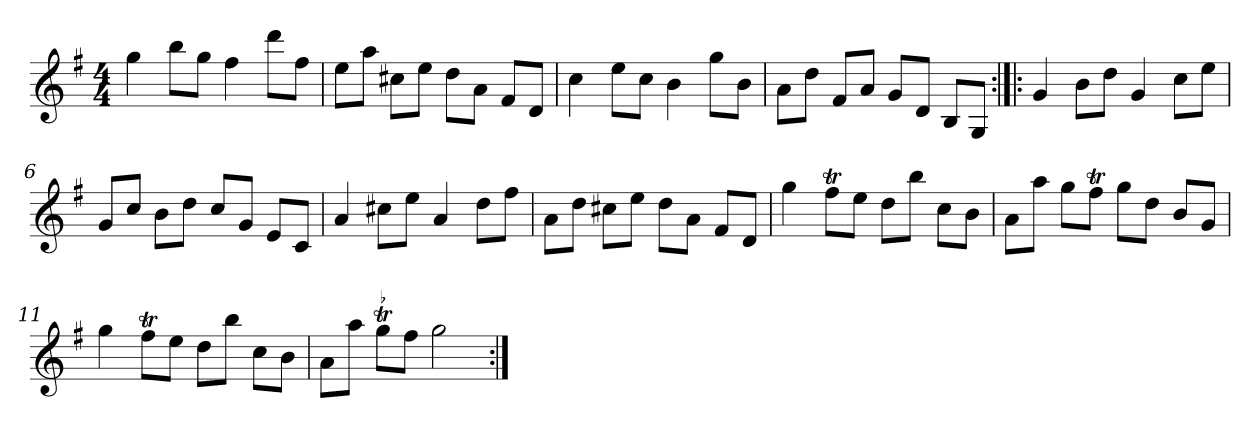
**kern
*part1
*staff1
*clefG2
*k[f#]
*G:
*M4/4
*MM120
=1
4gg
8bb\L
8gg\J
4ff#
8ddd\L
8ff#\J
=2
8ee\L
8aa\J
8cc#X\L
8ee\J
8dd\L
8a\J
8f#/L
8d/J
=3
4cc
8ee\L
8cc\J
4b
8gg\L
8b\J
=4
8a\L
8dd\J
8f#/L
8a/J
8g/L
8d/J
8B/L
8G/J
=5:|!|:
4g
8b\L
8dd\J
4g
8cc\L
8ee\J
=6
8g/L
8cc/J
8b\L
8dd\J
8cc/L
8g/J
8e/L
8c/J
=7
4a
8cc#X\L
8ee\J
4a
8dd\L
8ff#\J
=8
8a\L
8dd\J
8cc#X\L
8ee\J
8dd\L
8a\J
8f#/L
8d/J
=9
4gg
8ff#t\L
8ee\J
8dd\L
8bb\J
8cc\L
8b\J
=10
8a\L
8aa\J
8gg\L
8ff#t\J
8gg\L
8dd\J
8b/L
8g/J
=11
4gg
8ff#t\L
8ee\J
8dd\L
8bb\J
8cc\L
8b\J
=12
8a\L
8aa\J
!LO:TR:acc=-
8ggt\L
8ff#\J
2gg
=:|!
*-
